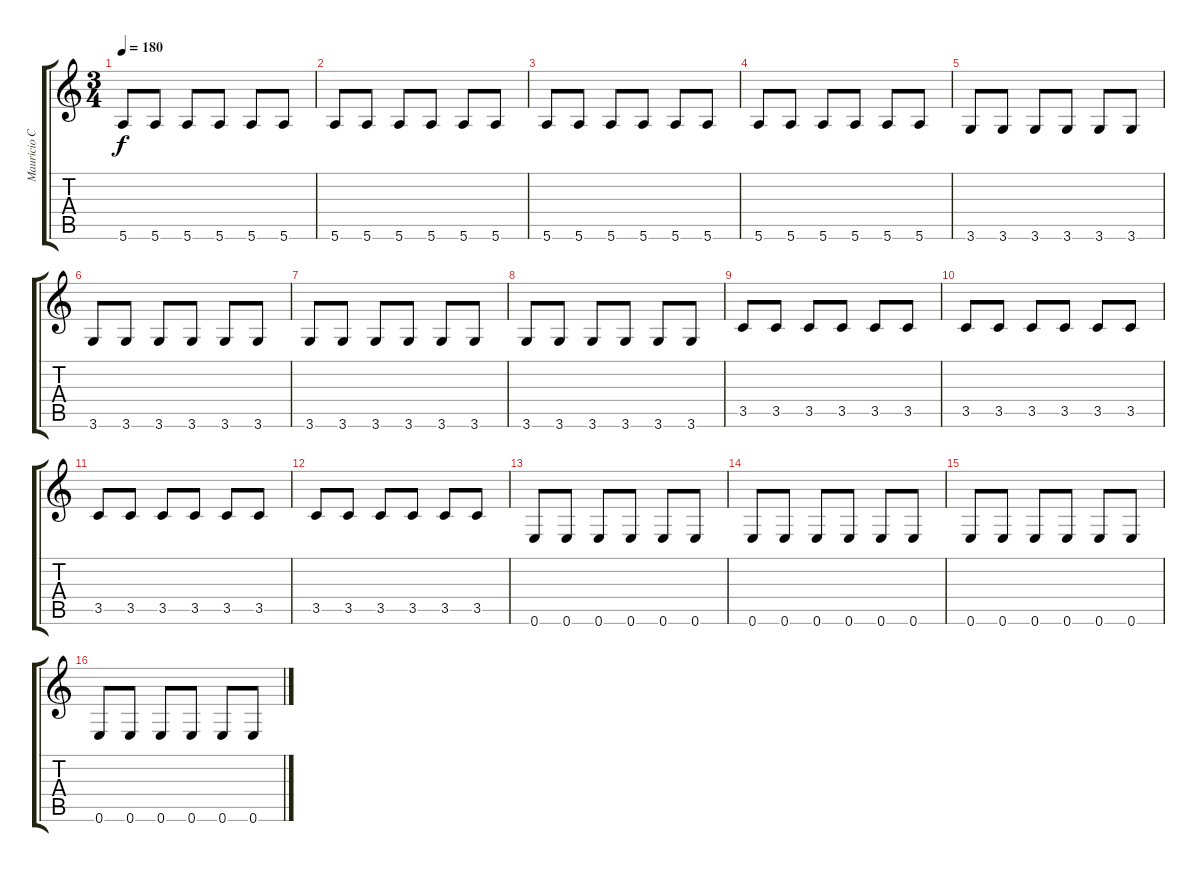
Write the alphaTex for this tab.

\track ("Mauricio Calle" "Mauricio C") {instrument distortionguitar}
\staff {score tabs}
\tuning (E4 B3 G3 D3 A2 E2) {hide}
\ts (3 4)
\tempo 180
\clef g2
\ks c
5.6.8{dy f} 5.6.8 5.6.8 5.6.8 5.6.8 5.6.8 |
5.6.8 5.6.8 5.6.8 5.6.8 5.6.8 5.6.8 |
5.6.8 5.6.8 5.6.8 5.6.8 5.6.8 5.6.8 |
5.6.8 5.6.8 5.6.8 5.6.8 5.6.8 5.6.8 |
3.6.8 3.6.8 3.6.8 3.6.8 3.6.8 3.6.8 |
3.6.8 3.6.8 3.6.8 3.6.8 3.6.8 3.6.8 |
3.6.8 3.6.8 3.6.8 3.6.8 3.6.8 3.6.8 |
3.6.8 3.6.8 3.6.8 3.6.8 3.6.8 3.6.8 |
3.5.8 3.5.8 3.5.8 3.5.8 3.5.8 3.5.8 |
3.5.8 3.5.8 3.5.8 3.5.8 3.5.8 3.5.8 |
3.5.8 3.5.8 3.5.8 3.5.8 3.5.8 3.5.8 |
3.5.8 3.5.8 3.5.8 3.5.8 3.5.8 3.5.8 |
0.6.8 0.6.8 0.6.8 0.6.8 0.6.8 0.6.8 |
0.6.8 0.6.8 0.6.8 0.6.8 0.6.8 0.6.8 |
0.6.8 0.6.8 0.6.8 0.6.8 0.6.8 0.6.8 |
0.6.8 0.6.8 0.6.8 0.6.8 0.6.8 0.6.8
